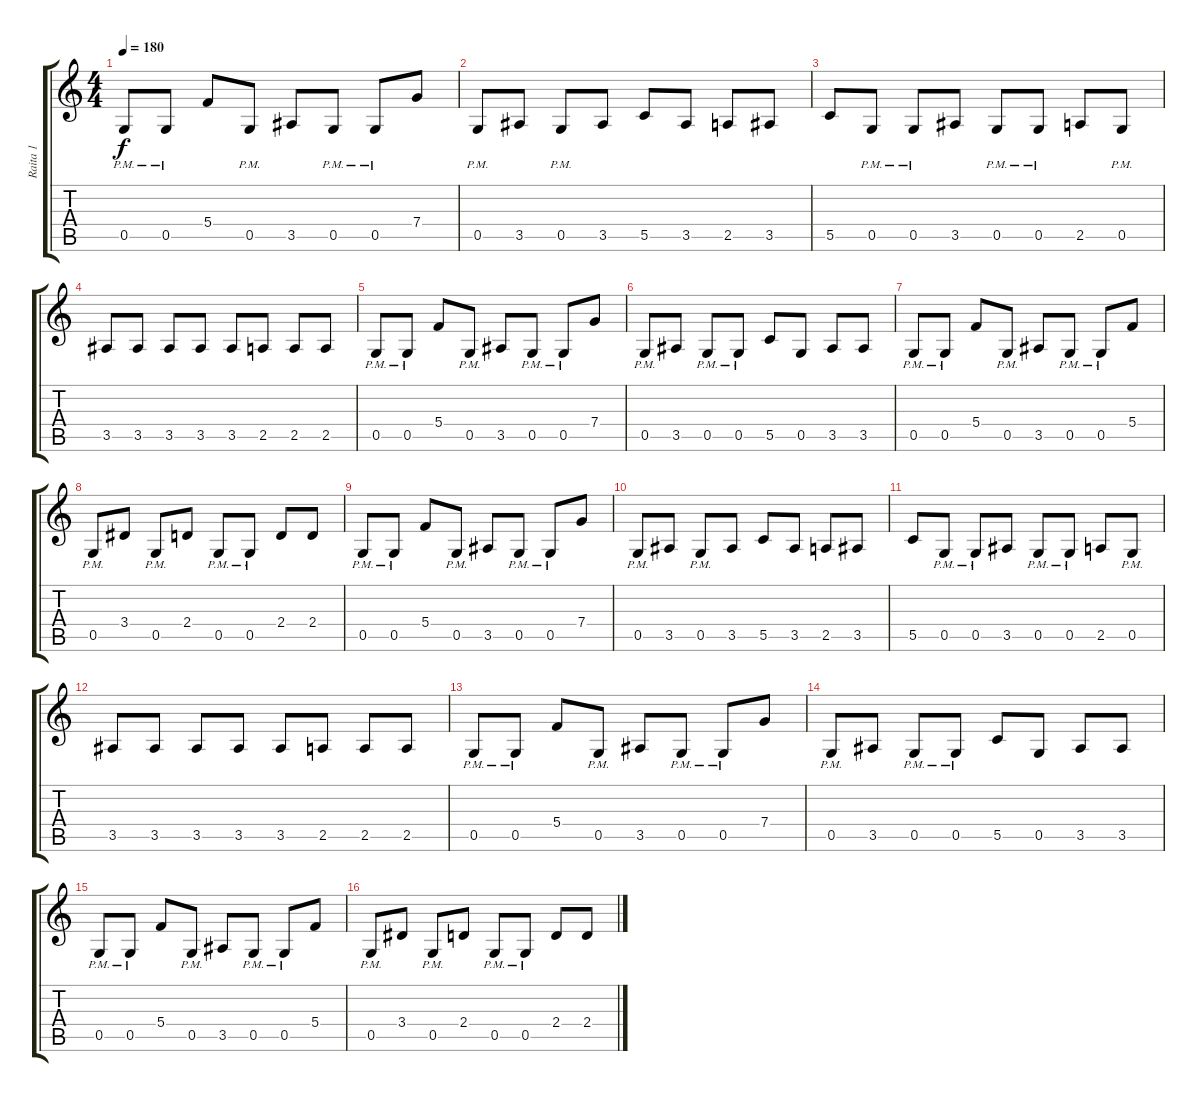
\track ("Raita 1" "Raita 1") {instrument distortionguitar}
\staff {score tabs}
\tuning (D4 A3 F3 C3 G2 C2) {hide}
\ts (4 4)
\tempo 180
\clef g2
\ks c
0.5{pm}.8{dy f} 0.5{pm}.8 5.4.8 0.5{pm}.8 3.5.8 0.5{pm}.8 0.5{pm}.8 7.4.8 |
0.5{pm}.8 3.5.8 0.5{pm}.8 3.5.8 5.5.8 3.5.8 2.5.8 3.5.8 |
5.5.8 0.5{pm}.8 0.5{pm}.8 3.5.8 0.5{pm}.8 0.5{pm}.8 2.5.8 0.5{pm}.8 |
3.5.8 3.5.8 3.5.8 3.5.8 3.5.8 2.5.8 2.5.8 2.5.8 |
0.5{pm}.8 0.5{pm}.8 5.4.8 0.5{pm}.8 3.5.8 0.5{pm}.8 0.5{pm}.8 7.4.8 |
0.5{pm}.8 3.5.8 0.5{pm}.8 0.5{pm}.8 5.5.8 0.5.8 3.5.8 3.5.8 |
0.5{pm}.8 0.5{pm}.8 5.4.8 0.5{pm}.8 3.5.8 0.5{pm}.8 0.5{pm}.8 5.4.8 |
0.5{pm}.8 3.4.8 0.5{pm}.8 2.4.8 0.5{pm}.8 0.5{pm}.8 2.4.8 2.4.8 |
0.5{pm}.8 0.5{pm}.8 5.4.8 0.5{pm}.8 3.5.8 0.5{pm}.8 0.5{pm}.8 7.4.8 |
0.5{pm}.8 3.5.8 0.5{pm}.8 3.5.8 5.5.8 3.5.8 2.5.8 3.5.8 |
5.5.8 0.5{pm}.8 0.5{pm}.8 3.5.8 0.5{pm}.8 0.5{pm}.8 2.5.8 0.5{pm}.8 |
3.5.8 3.5.8 3.5.8 3.5.8 3.5.8 2.5.8 2.5.8 2.5.8 |
0.5{pm}.8 0.5{pm}.8 5.4.8 0.5{pm}.8 3.5.8 0.5{pm}.8 0.5{pm}.8 7.4.8 |
0.5{pm}.8 3.5.8 0.5{pm}.8 0.5{pm}.8 5.5.8 0.5.8 3.5.8 3.5.8 |
0.5{pm}.8 0.5{pm}.8 5.4.8 0.5{pm}.8 3.5.8 0.5{pm}.8 0.5{pm}.8 5.4.8 |
0.5{pm}.8 3.4.8 0.5{pm}.8 2.4.8 0.5{pm}.8 0.5{pm}.8 2.4.8 2.4.8
